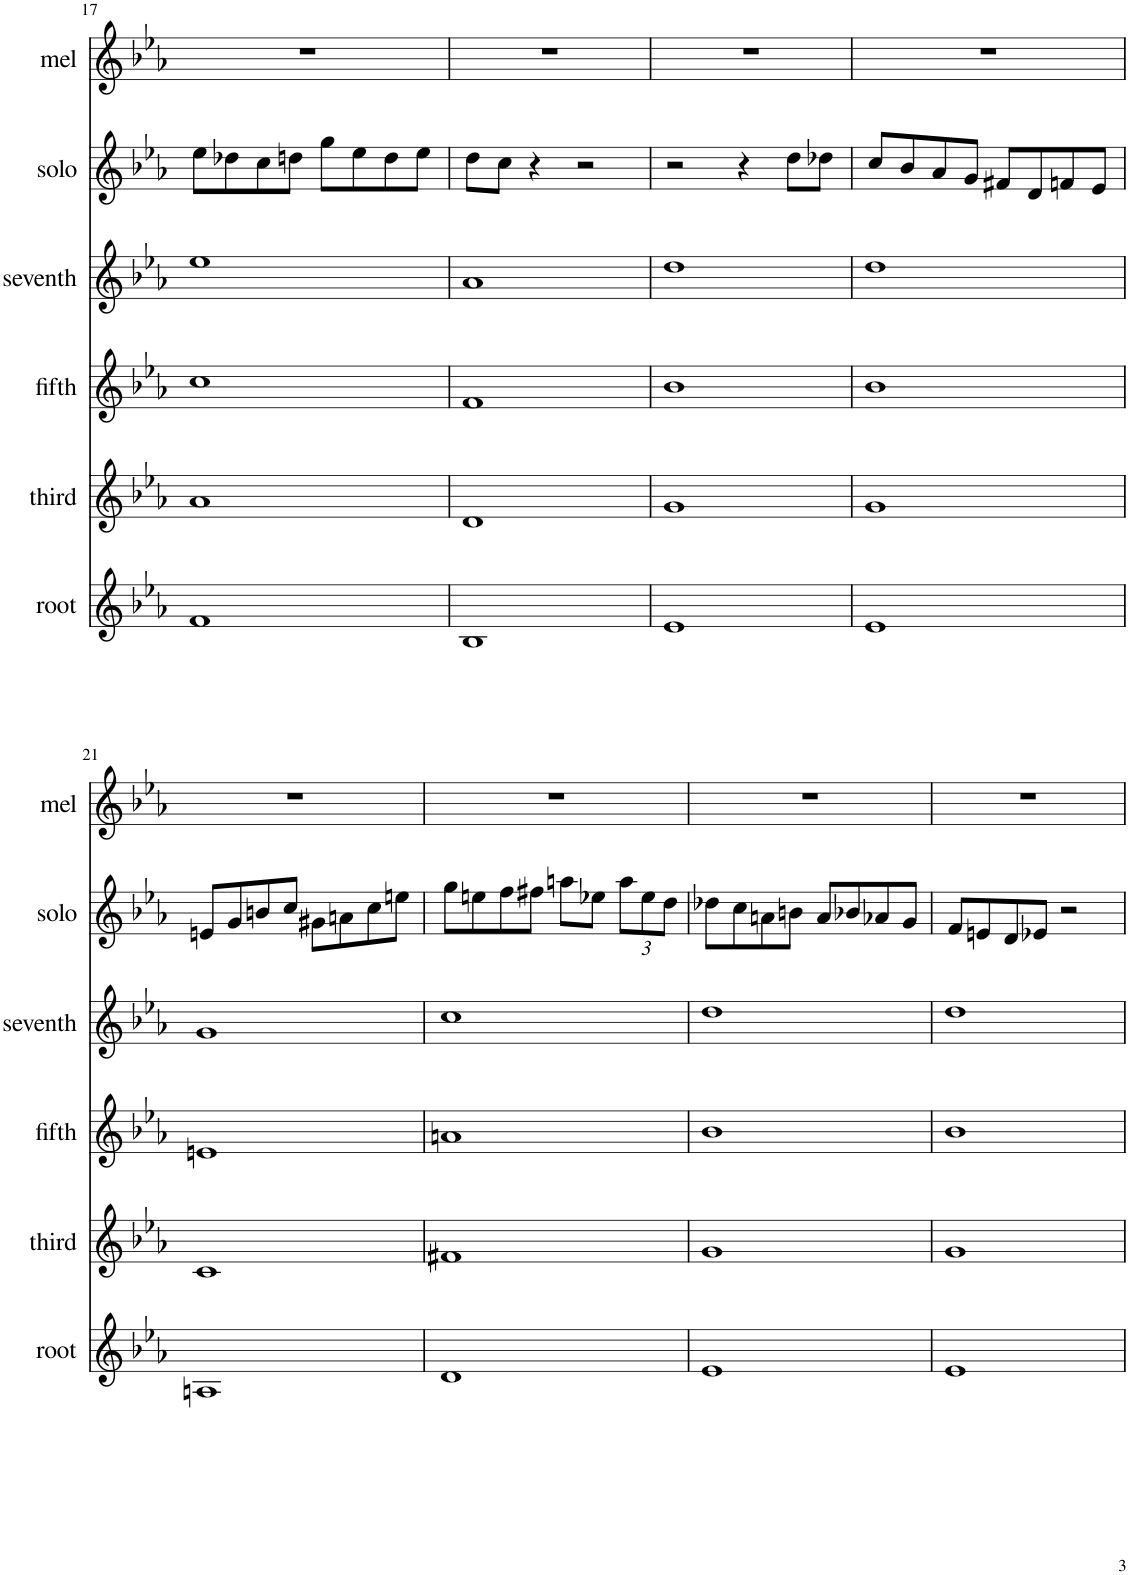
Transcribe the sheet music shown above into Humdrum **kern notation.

**kern	**kern	**kern	**kern	**kern	**kern
*part6	*part5	*part4	*part3	*part2	*part1
*staff6	*staff5	*staff4	*staff3	*staff2	*staff1
*I"root	*I"third	*I"fifth	*I"seventh	*I"solo	*I"mel
*I'root	*I'third	*I'fifth	*I'seventh	*I'solo	*I'mel
!!LO:PB:g=z
*clefG2	*clefG2	*clefG2	*clefG2	*clefG2	*clefG2
*k[b-e-a-]	*k[b-e-a-]	*k[b-e-a-]	*k[b-e-a-]	*k[b-e-a-]	*k[b-e-a-]
*M4/4	*M4/4	*M4/4	*M4/4	*M4/4	*M4/4
=17	=17	=17	=17	=17	=17
1f	1a-	1cc	1ee-	8ee-\L	1r
.	.	.	.	8dd-X\	.
.	.	.	.	8cc\	.
.	.	.	.	8ddn\J	.
.	.	.	.	8gg\L	.
.	.	.	.	8ee-\	.
.	.	.	.	8dd\	.
.	.	.	.	8ee-\J	.
=18	=18	=18	=18	=18	=18
1B-	1d	1f	1a-	8dd\L	1r
.	.	.	.	8cc\J	.
.	.	.	.	4r	.
.	.	.	.	2r	.
=19	=19	=19	=19	=19	=19
1e-	1g	1b-	1dd	2r	1r
.	.	.	.	4r	.
.	.	.	.	8dd\L	.
.	.	.	.	8dd-X\J	.
=20	=20	=20	=20	=20	=20
1e-	1g	1b-	1dd	8cc/L	1r
.	.	.	.	8b-/	.
.	.	.	.	8a-/	.
.	.	.	.	8g/J	.
.	.	.	.	8f#X/L	.
.	.	.	.	8d/	.
.	.	.	.	8fn/	.
.	.	.	.	8e-/J	.
!!LO:LB:g=z
=21	=21	=21	=21	=21	=21
1An	1c	1en	1g	8en/L	1r
.	.	.	.	8g/	.
.	.	.	.	8bn/	.
.	.	.	.	8cc/J	.
.	.	.	.	8g#X\L	.
.	.	.	.	8an\	.
.	.	.	.	8cc\	.
.	.	.	.	8een\J	.
=22	=22	=22	=22	=22	=22
1d	1f#X	1an	1cc	8gg\L	1r
.	.	.	.	8een\	.
.	.	.	.	8ff\	.
.	.	.	.	8ff#X\J	.
.	.	.	.	8aan\L	.
.	.	.	.	8ee-X\J	.
*	*	*	*	*Xbrackettup	*
.	.	.	.	12aa\L	.
.	.	.	.	12ee-\	.
.	.	.	.	12dd\J	.
=23	=23	=23	=23	=23	=23
1e-	1g	1b-	1dd	8dd-X\L	1r
.	.	.	.	8cc\	.
.	.	.	.	8an\	.
.	.	.	.	8bn\J	.
.	.	.	.	8a/L	.
.	.	.	.	8b-X/	.
.	.	.	.	8a-X/	.
.	.	.	.	8g/J	.
=24	=24	=24	=24	=24	=24
1e-	1g	1b-	1dd	8f/L	1r
.	.	.	.	8en/	.
.	.	.	.	8d/	.
.	.	.	.	8e-X/J	.
.	.	.	.	2r	.
=	=	=	=	=	=
*-	*-	*-	*-	*-	*-
